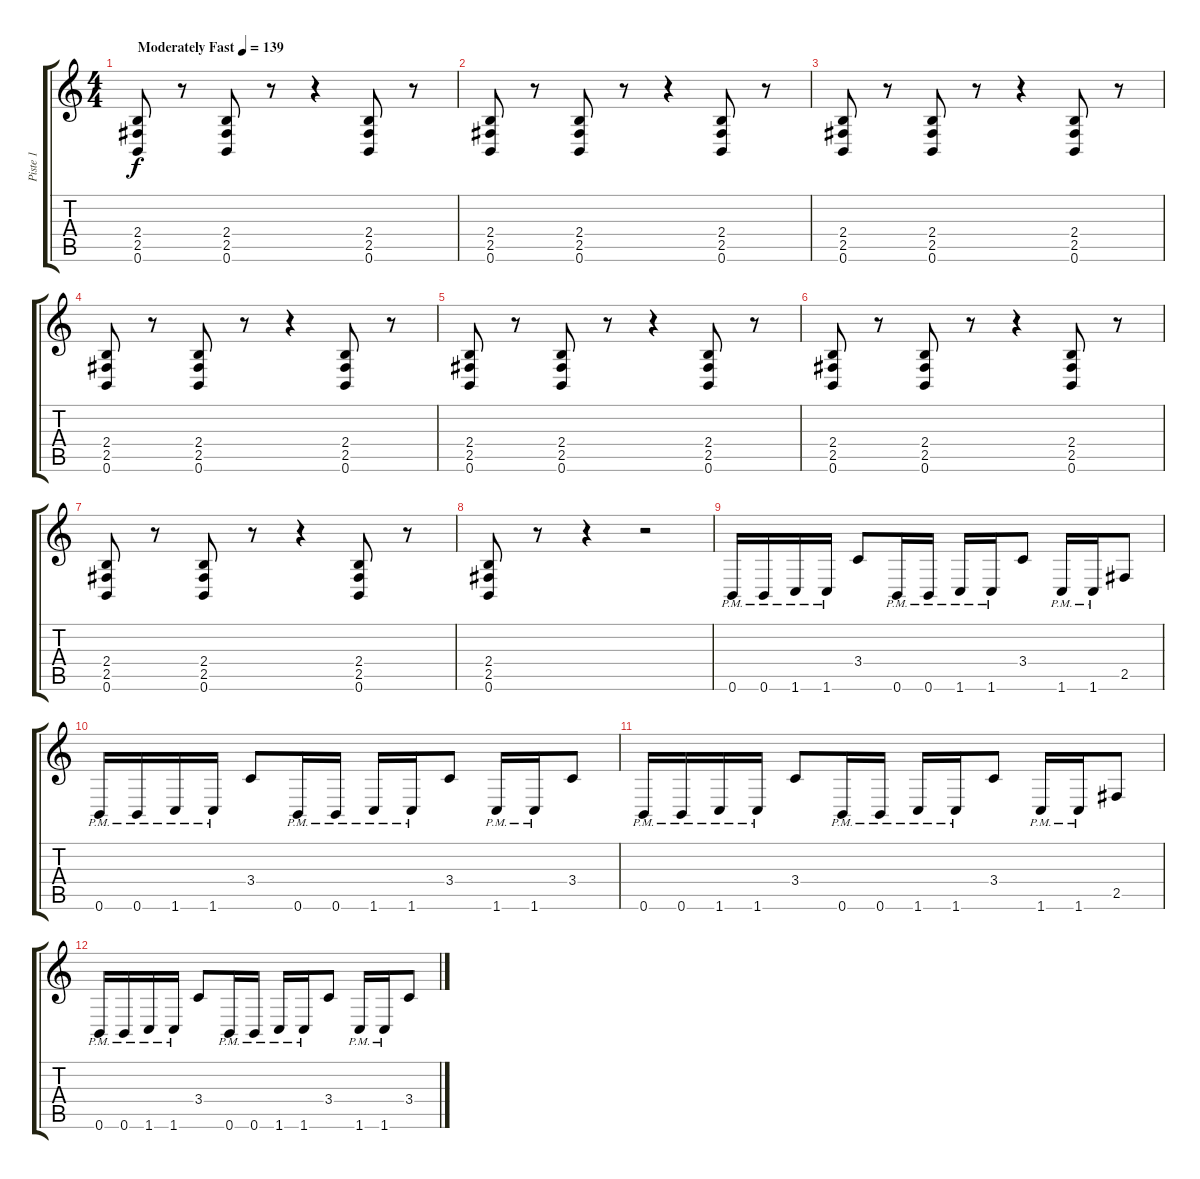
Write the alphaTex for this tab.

\track ("Piste 1" "Piste 1") {instrument distortionguitar}
\staff {score tabs}
\tuning (B3 Gb3 D3 A2 E2 B1) {hide}
\ts (4 4)
\tempo (139 "Moderately Fast")
\clef g2
\ks c
(2.4 2.5 0.6).8{dy f instrument distortionguitar} r.8 (2.4 2.5 0.6).8 r.8 r.4 (2.4 2.5 0.6).8 r.8 |
(2.4 2.5 0.6).8 r.8 (2.4 2.5 0.6).8 r.8 r.4 (2.4 2.5 0.6).8 r.8 |
(2.4 2.5 0.6).8 r.8 (2.4 2.5 0.6).8 r.8 r.4 (2.4 2.5 0.6).8 r.8 |
(2.4 2.5 0.6).8 r.8 (2.4 2.5 0.6).8 r.8 r.4 (2.4 2.5 0.6).8 r.8 |
(2.4 2.5 0.6).8 r.8 (2.4 2.5 0.6).8 r.8 r.4 (2.4 2.5 0.6).8 r.8 |
(2.4 2.5 0.6).8 r.8 (2.4 2.5 0.6).8 r.8 r.4 (2.4 2.5 0.6).8 r.8 |
(2.4 2.5 0.6).8 r.8 (2.4 2.5 0.6).8 r.8 r.4 (2.4 2.5 0.6).8 r.8 |
(2.4 2.5 0.6).8{volume 13} r.8 r.4 r.2 |
0.6{pm}.16 0.6{pm}.16 1.6{pm}.16 1.6{pm}.16 3.4.8 0.6{pm}.16 0.6{pm}.16 1.6{pm}.16 1.6{pm}.16 3.4.8 1.6{pm}.16 1.6{pm}.16 2.5.8 |
0.6{pm}.16 0.6{pm}.16 1.6{pm}.16 1.6{pm}.16 3.4.8 0.6{pm}.16 0.6{pm}.16 1.6{pm}.16 1.6{pm}.16 3.4.8 1.6{pm}.16 1.6{pm}.16 3.4.8 |
0.6{pm}.16 0.6{pm}.16 1.6{pm}.16 1.6{pm}.16 3.4.8 0.6{pm}.16 0.6{pm}.16 1.6{pm}.16 1.6{pm}.16 3.4.8 1.6{pm}.16 1.6{pm}.16 2.5.8 |
0.6{pm}.16 0.6{pm}.16 1.6{pm}.16 1.6{pm}.16 3.4.8 0.6{pm}.16 0.6{pm}.16 1.6{pm}.16 1.6{pm}.16 3.4.8 1.6{pm}.16 1.6{pm}.16 3.4.8
